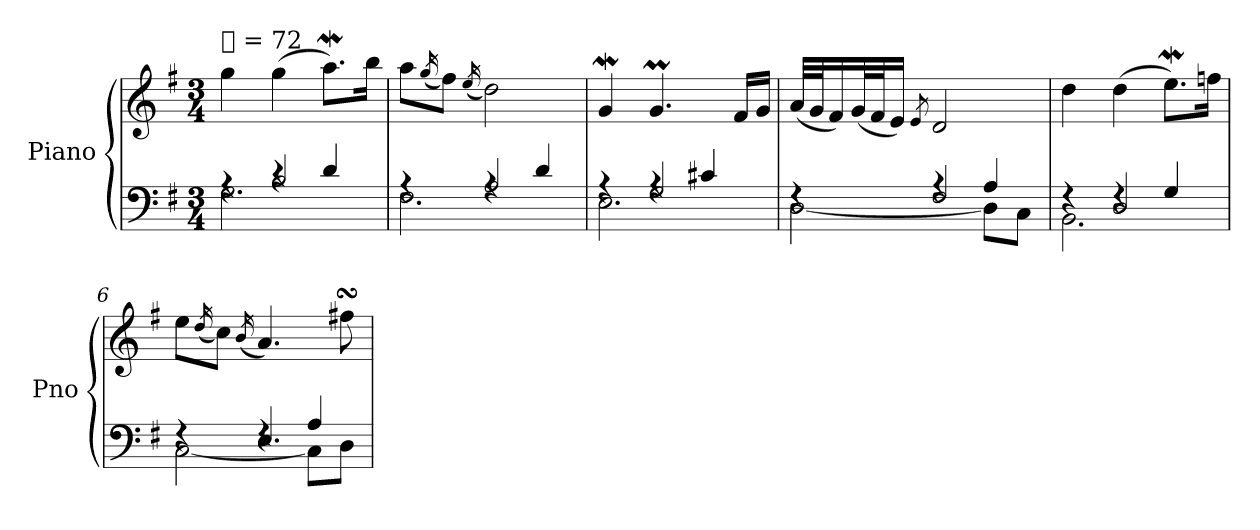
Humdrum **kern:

**kern	**kern
*part1	*part1
*staff2	*staff1
*I"Piano	*
*I'Pno	*
*clefF4	*clefG2
*k[f#]	*k[f#]
*M3/4	*M3/4
=1	=1
*^	*
*	*^	*
!	!	!	!LO:TX:a:t=𝅘𝅥 = 72
4rA	2.G\	4ryy	4gg\
4rc	.	2B/	(>4gg\
4d/	.	.	8.aaW\L)
.	.	.	16bb\Jk
=2	=2	=2	=2
4rA	2.F#\	4ryy	8aa\L
.	.	.	(<16qgg/
.	.	.	8ff#\J)
.	.	.	(<16qee/
4rA	.	2A/	2dd\)
4d/	.	.	.
=3	=3	=3	=3
4rA	2.E\	4ryy	4gw/
4rA	.	2G/	4.gM/
4c#X/	.	.	.
.	.	.	16f#/LL
.	.	.	16g/JJ
=4	=4	=4	=4
4rF	[2D\	4ryy	(<32a/LLL
.	.	.	32g/J
.	.	.	16f#/)
.	.	.	(<32g/L
.	.	.	32f#/J
.	.	.	16e/JJ)
.	.	.	8qe/
4rA	.	2F#/	2d/
4A/	8D\L]	.	.
.	8C\J	.	.
!!LO:LB:g=z
=5	=5	=5	=5
4rF	2.BB\	4ryy	4dd\
4rF	.	2D/	(>4dd\
4G/	.	.	8.eeW\L)
.	.	.	16ffn\Jk
=6	=6	=6	=6
4rF	[2C\	4ryy	8ee\L
.	.	.	(<16qdd/
.	.	.	8cc\J)
.	.	.	(<16qb/
4rF	.	4.E/	4.a/)
4A/	8C\L]	.	.
.	8D\J	8ryy	8ff#XsSsS\
*v	*v	*v	*
=	=
*-	*-
